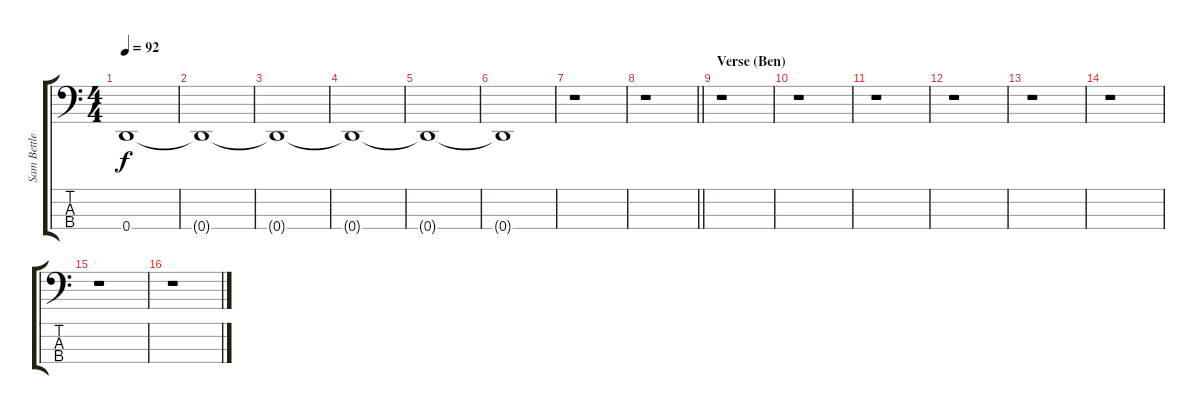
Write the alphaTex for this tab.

\track ("Sam Bettley (Bass)" "Sam Bettle") {instrument electricbasspick}
\staff {score tabs}
\tuning (G2 D2 A1 D1) {hide}
\ts (4 4)
\tempo 92
\clef f4
\ks c
0.4{t}.1{dy f} |
0.4{t}.1 |
0.4{t}.1 |
0.4{t}.1 |
0.4{t}.1 |
0.4{t}.1 |
r.1 |
\barLineRight lightlight
r.1 |
\section ("" "Verse (Ben)")
r.1 |
r.1 |
r.1 |
r.1 |
r.1 |
r.1 |
r.1 |
r.1
